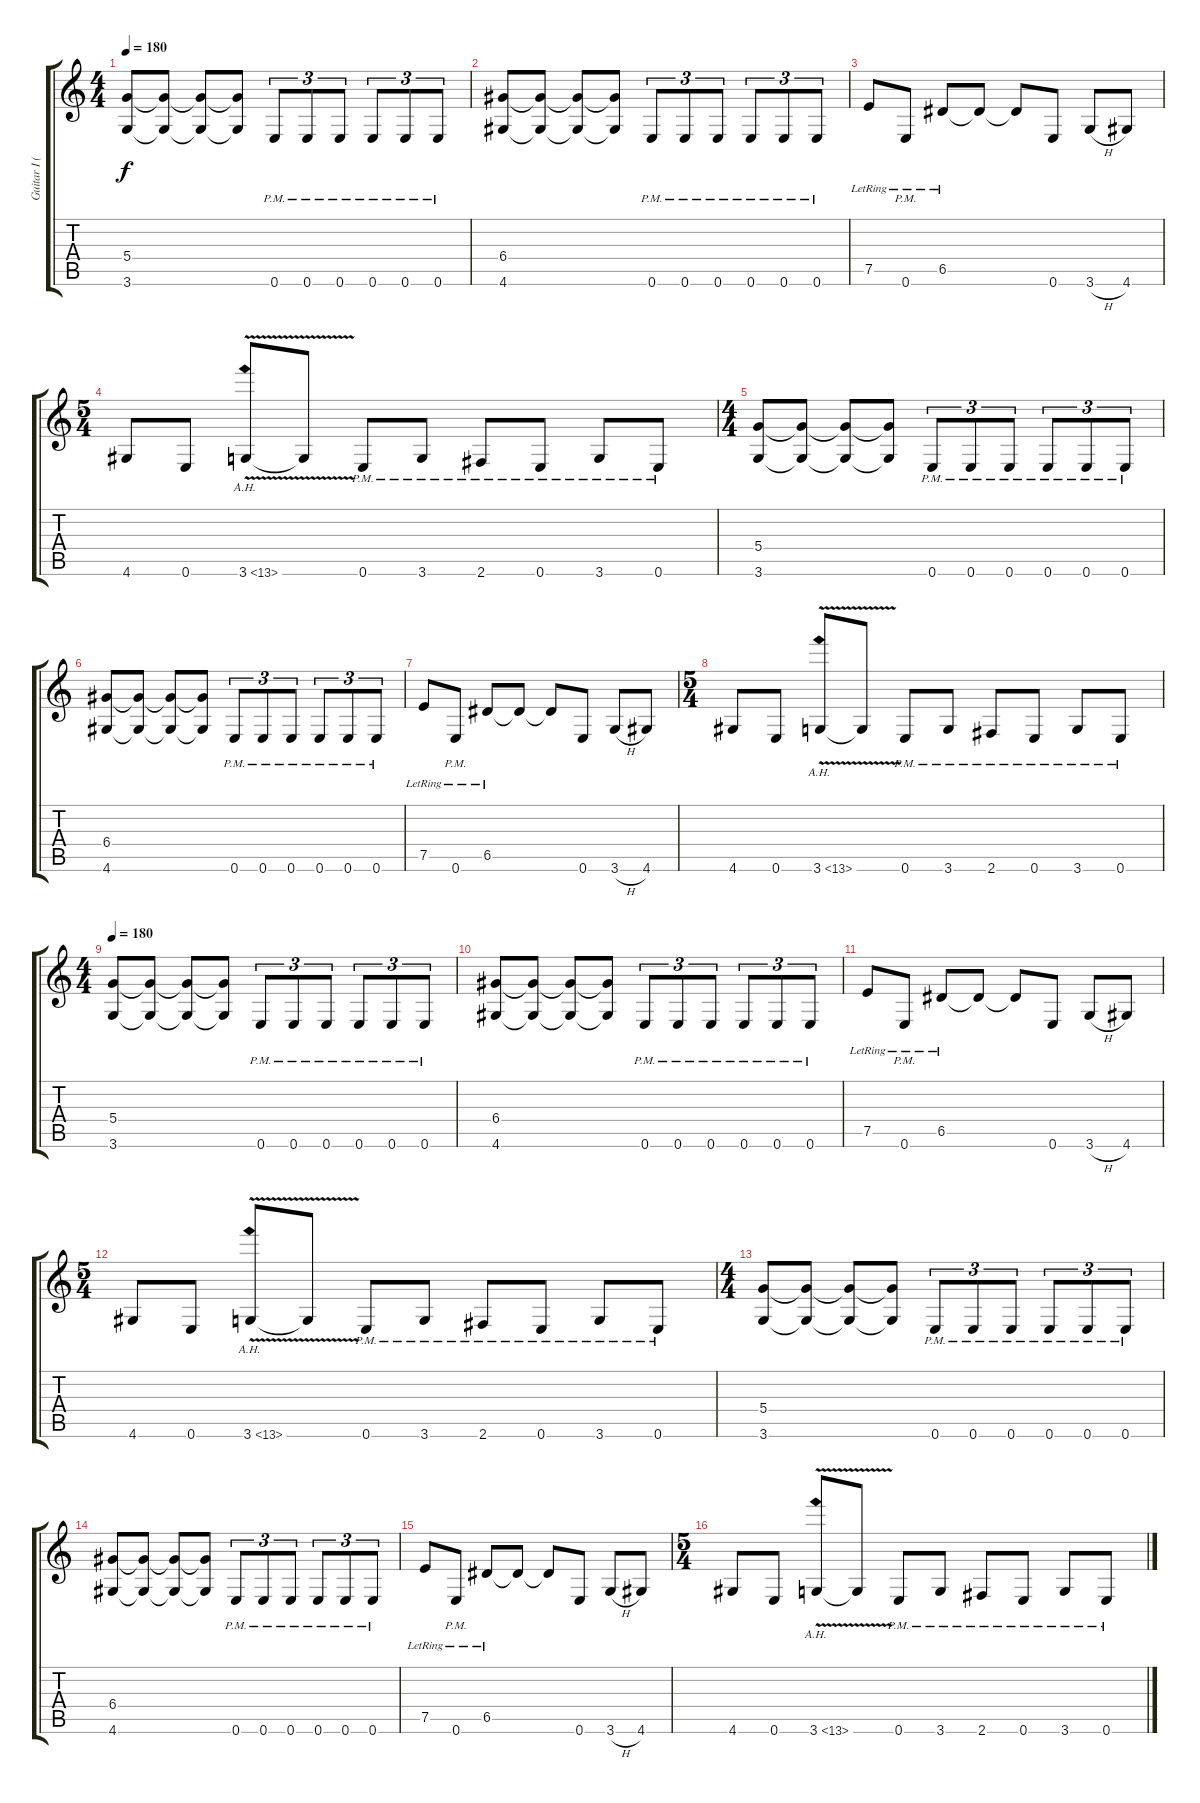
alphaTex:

\track ("Guitar I (Lead)" "Guitar I (") {instrument distortionguitar}
\staff {score tabs}
\tuning (E4 B3 G3 D3 A2 E2) {hide}
\ts (4 4)
\tempo 180
\clef g2
\ks c
(5.4 3.6).8{dy f} (5.4{t} 3.6{t}).8 (5.4{t} 3.6{t}).8 (5.4{t} 3.6{t}).8 0.6{pm}.8{tu (3 2)} 0.6{pm}.8{tu (3 2)} 0.6{pm}.8{tu (3 2)} 0.6{pm}.8{tu (3 2)} 0.6{pm}.8{tu (3 2)} 0.6{pm}.8{tu (3 2)} |
(6.4 4.6).8 (6.4{t} 4.6{t}).8 (6.4{t} 4.6{t}).8 (6.4{t} 4.6{t}).8 0.6{pm}.8{tu (3 2)} 0.6{pm}.8{tu (3 2)} 0.6{pm}.8{tu (3 2)} 0.6{pm}.8{tu (3 2)} 0.6{pm}.8{tu (3 2)} 0.6{pm}.8{tu (3 2)} |
7.5{lr}.8 0.6{pm lr}.8 6.5{lr}.8 6.5{t}.8 6.5{t}.8 0.6.8 3.6{h}.8 4.6.8 |
\ts (5 4)
4.6.8 0.6.8 3.6{ah 10 v}.8 3.6{t}.8 0.6{pm}.8 3.6{pm}.8 2.6{pm}.8 0.6{pm}.8 3.6{pm}.8 0.6{pm}.8 |
\ts (4 4)
(5.4 3.6).8 (5.4{t} 3.6{t}).8 (5.4{t} 3.6{t}).8 (5.4{t} 3.6{t}).8 0.6{pm}.8{tu (3 2)} 0.6{pm}.8{tu (3 2)} 0.6{pm}.8{tu (3 2)} 0.6{pm}.8{tu (3 2)} 0.6{pm}.8{tu (3 2)} 0.6{pm}.8{tu (3 2)} |
(6.4 4.6).8 (6.4{t} 4.6{t}).8 (6.4{t} 4.6{t}).8 (6.4{t} 4.6{t}).8 0.6{pm}.8{tu (3 2)} 0.6{pm}.8{tu (3 2)} 0.6{pm}.8{tu (3 2)} 0.6{pm}.8{tu (3 2)} 0.6{pm}.8{tu (3 2)} 0.6{pm}.8{tu (3 2)} |
7.5{lr}.8 0.6{pm lr}.8 6.5{lr}.8 6.5{t}.8 6.5{t}.8 0.6.8 3.6{h}.8 4.6.8 |
\ts (5 4)
4.6.8 0.6.8 3.6{ah 10 v}.8 3.6{t}.8 0.6{pm}.8 3.6{pm}.8 2.6{pm}.8 0.6{pm}.8 3.6{pm}.8 0.6{pm}.8 |
\ts (4 4)
\tempo 180
(5.4 3.6).8 (5.4{t} 3.6{t}).8 (5.4{t} 3.6{t}).8 (5.4{t} 3.6{t}).8 0.6{pm}.8{tu (3 2)} 0.6{pm}.8{tu (3 2)} 0.6{pm}.8{tu (3 2)} 0.6{pm}.8{tu (3 2)} 0.6{pm}.8{tu (3 2)} 0.6{pm}.8{tu (3 2)} |
(6.4 4.6).8 (6.4{t} 4.6{t}).8 (6.4{t} 4.6{t}).8 (6.4{t} 4.6{t}).8 0.6{pm}.8{tu (3 2)} 0.6{pm}.8{tu (3 2)} 0.6{pm}.8{tu (3 2)} 0.6{pm}.8{tu (3 2)} 0.6{pm}.8{tu (3 2)} 0.6{pm}.8{tu (3 2)} |
7.5{lr}.8 0.6{pm lr}.8 6.5{lr}.8 6.5{t}.8 6.5{t}.8 0.6.8 3.6{h}.8 4.6.8 |
\ts (5 4)
4.6.8 0.6.8 3.6{ah 10 v}.8 3.6{t}.8 0.6{pm}.8 3.6{pm}.8 2.6{pm}.8 0.6{pm}.8 3.6{pm}.8 0.6{pm}.8 |
\ts (4 4)
(5.4 3.6).8 (5.4{t} 3.6{t}).8 (5.4{t} 3.6{t}).8 (5.4{t} 3.6{t}).8 0.6{pm}.8{tu (3 2)} 0.6{pm}.8{tu (3 2)} 0.6{pm}.8{tu (3 2)} 0.6{pm}.8{tu (3 2)} 0.6{pm}.8{tu (3 2)} 0.6{pm}.8{tu (3 2)} |
(6.4 4.6).8 (6.4{t} 4.6{t}).8 (6.4{t} 4.6{t}).8 (6.4{t} 4.6{t}).8 0.6{pm}.8{tu (3 2)} 0.6{pm}.8{tu (3 2)} 0.6{pm}.8{tu (3 2)} 0.6{pm}.8{tu (3 2)} 0.6{pm}.8{tu (3 2)} 0.6{pm}.8{tu (3 2)} |
7.5{lr}.8 0.6{pm lr}.8 6.5{lr}.8 6.5{t}.8 6.5{t}.8 0.6.8 3.6{h}.8 4.6.8 |
\ts (5 4)
4.6.8 0.6.8 3.6{ah 10 v}.8 3.6{t}.8 0.6{pm}.8 3.6{pm}.8 2.6{pm}.8 0.6{pm}.8 3.6{pm}.8 0.6{pm}.8
